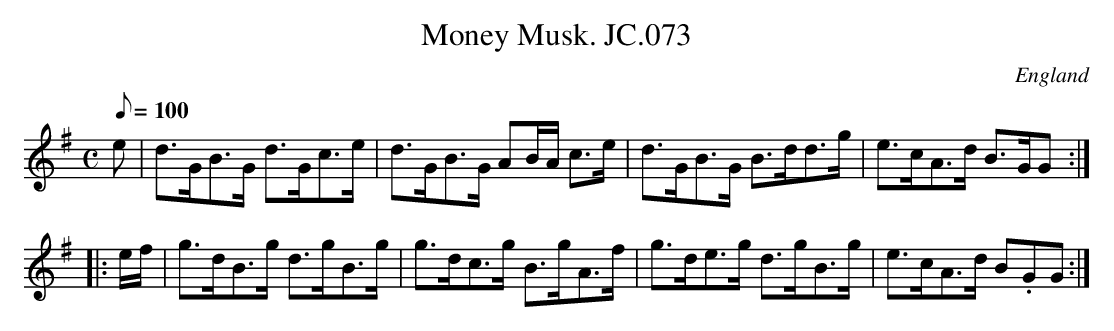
X:1
T:Money Musk. JC.073
M:C
L:1/8
Q:100
O:England
K:G
e|d>GB>G d>Gc>e|d>GB>G AB/A/ c>e|d>GB>G B>dd>g|e>cA>d B>GG:|!
|:e/f/|g>dB>g d>gB>g|g>dc>g B>gA>f|g>de>g d>gB>g|e>cA>d B.GG:|]
